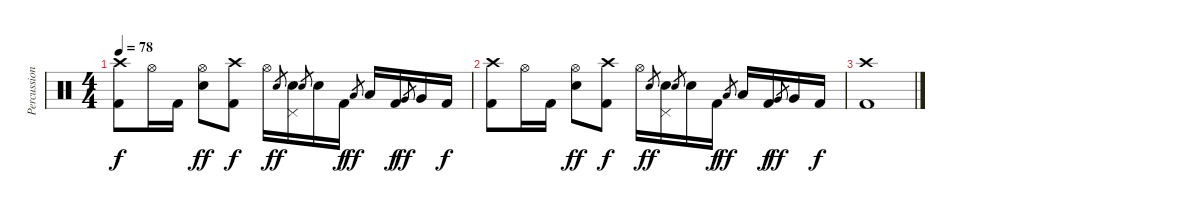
\track ("Percussion" "Percussion") {instrument percussion}
\staff {score}
\articulation defaults
\ts (4 4)
\tempo 78
\clef neutral
\ks c
("Crash high (hit)" "Kick (hit) 2").8{dy f} "Hi-Hat (open)".16 "Kick (hit) 2".16 ("Hi-Hat (open)" "Snare (hit) 2").8{dy ff} ("Crash high (hit)" "Kick (hit) 2").8{dy f} "Hi-Hat (open)".16 "Snare (hit) 2".8{gr dy ff} ("Pedal Hi-Hat (hit)" "Snare (hit) 2").16 "Snare (hit) 2".8{gr} "Snare (hit) 2".16 "Kick (hit) 2".16{dy f} "Low Tom (hit)".8{gr dy ff} "Low Tom (hit)".16 "Kick (hit) 2".16{dy f} "Very Low Tom (hit)".8{gr dy ff} "Very Low Tom (hit)".16 "Kick (hit) 2".16{dy f} |
("Crash high (hit)" "Kick (hit) 2").8 "Hi-Hat (open)".16 "Kick (hit) 2".16 ("Hi-Hat (open)" "Snare (hit) 2").8{dy ff} ("Crash high (hit)" "Kick (hit) 2").8{dy f} "Hi-Hat (open)".16 "Snare (hit) 2".8{gr dy ff} ("Pedal Hi-Hat (hit)" "Snare (hit) 2").16 "Snare (hit) 2".8{gr} "Snare (hit) 2".16 "Kick (hit) 2".16{dy f} "Low Tom (hit)".8{gr dy ff} "Low Tom (hit)".16 "Kick (hit) 2".16{dy f} "Very Low Tom (hit)".8{gr dy ff} "Very Low Tom (hit)".16 "Kick (hit) 2".16{dy f} |
("Crash high (hit)" "Kick (hit) 2").1
